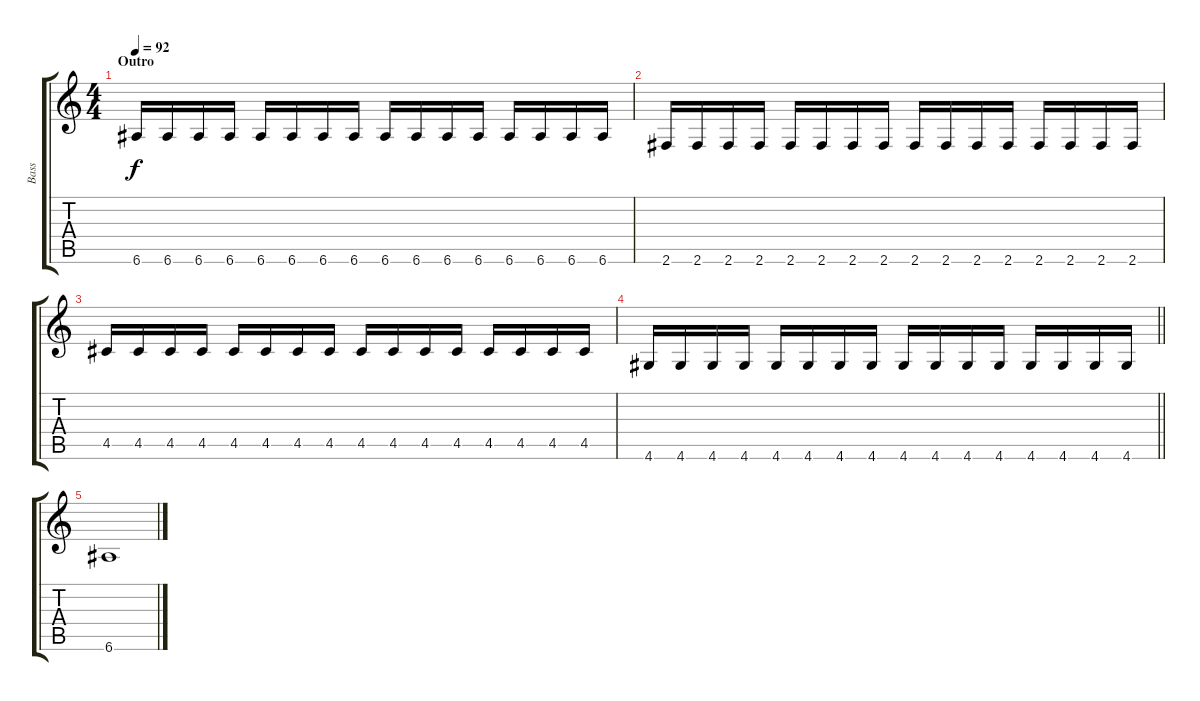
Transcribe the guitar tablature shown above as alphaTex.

\track ("Bass" "Bass") {instrument electricbasspick}
\staff {score tabs}
\tuning (E4 B3 G3 D3 A2 E2) {hide}
\ts (4 4)
\section ("" "Outro")
\tempo 92
\clef g2
\ks c
6.6.16{dy f} 6.6.16 6.6.16 6.6.16 6.6.16 6.6.16 6.6.16 6.6.16 6.6.16 6.6.16 6.6.16 6.6.16 6.6.16 6.6.16 6.6.16 6.6.16 |
2.6.16 2.6.16 2.6.16 2.6.16 2.6.16 2.6.16 2.6.16 2.6.16 2.6.16 2.6.16 2.6.16 2.6.16 2.6.16 2.6.16 2.6.16 2.6.16 |
4.5.16 4.5.16 4.5.16 4.5.16 4.5.16 4.5.16 4.5.16 4.5.16 4.5.16 4.5.16 4.5.16 4.5.16 4.5.16 4.5.16 4.5.16 4.5.16 |
\barLineRight lightlight
4.6.16 4.6.16 4.6.16 4.6.16 4.6.16 4.6.16 4.6.16 4.6.16 4.6.16 4.6.16 4.6.16 4.6.16 4.6.16 4.6.16 4.6.16 4.6.16 |
6.6.1
